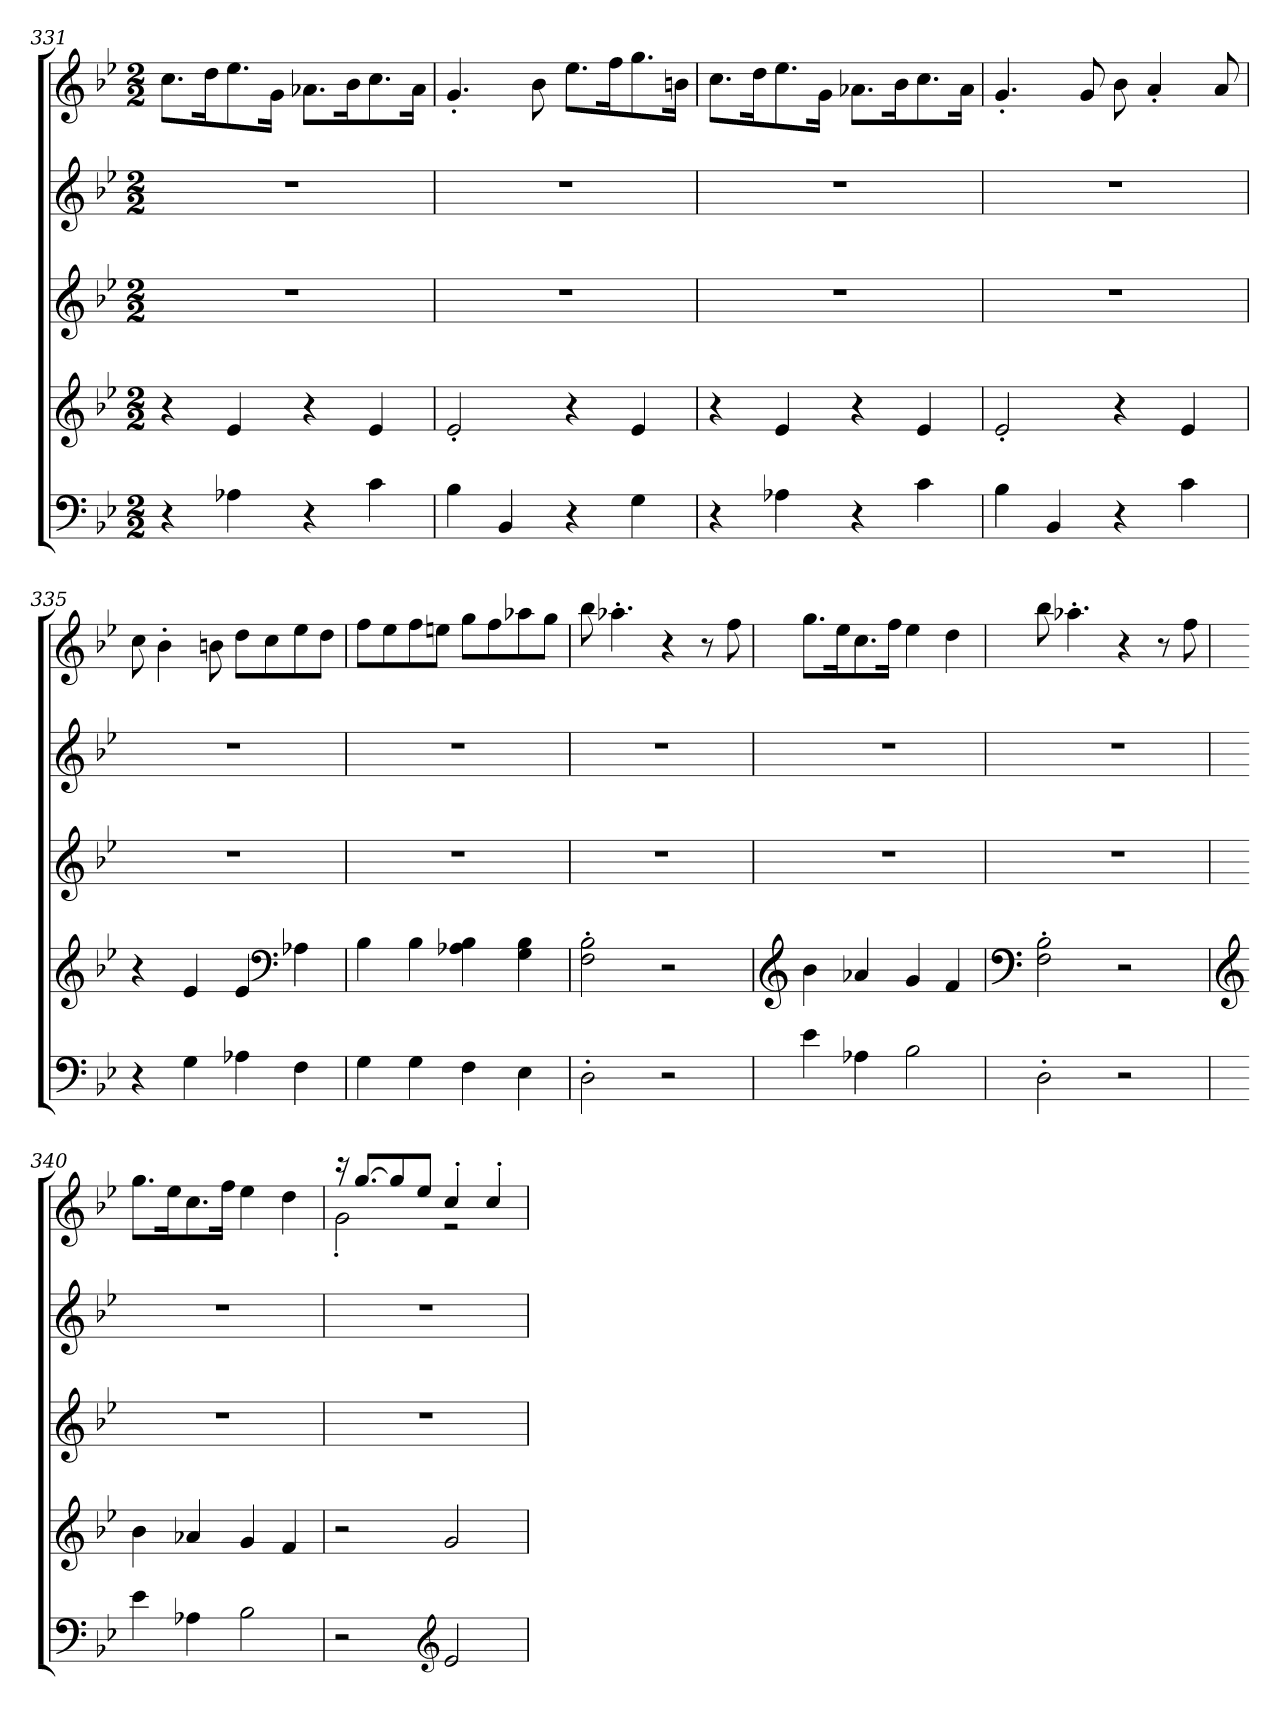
**kern	**kern	**kern	**kern	**kern
*part5	*part4	*part3	*part2	*part1
*staff5	*staff4	*staff3	*staff2	*staff1
!!LO:PB:g=z
*clefF4	*clefG2	*clefG2	*clefG2	*clefG2
*k[b-e-]	*k[b-e-]	*k[b-e-]	*k[b-e-]	*k[b-e-]
*M2/2	*M2/2	*M2/2	*M2/2	*M2/2
=331	=331	=331	=331	=331
4r	4r	1r	1r	8.cc\L
.	.	.	.	16dd\K
4A-X\	4e-/	.	.	8.ee-\
.	.	.	.	16g\Jk
4r	4r	.	.	8.a-X\L
.	.	.	.	16b-\K
4c\	4e-/	.	.	8.cc\
.	.	.	.	16a-\Jk
=332	=332	=332	=332	=332
4B-\	2e-'/	1r	1r	4.g'/
4BB-/	.	.	.	.
.	.	.	.	8b-\
4r	4r	.	.	8.ee-\L
.	.	.	.	16ff\K
4G\	4e-/	.	.	8.gg\
.	.	.	.	16bn\Jk
=333	=333	=333	=333	=333
4r	4r	1r	1r	8.cc\L
.	.	.	.	16dd\K
4A-X\	4e-/	.	.	8.ee-\
.	.	.	.	16g\Jk
4r	4r	.	.	8.a-X\L
.	.	.	.	16b-\K
4c\	4e-/	.	.	8.cc\
.	.	.	.	16a-\Jk
=334	=334	=334	=334	=334
4B-\	2e-'/	1r	1r	4.g'/
4BB-/	.	.	.	.
*	*	*	*	*MM169
.	.	.	.	8g/
4r	4r	.	.	8b-\
.	.	.	.	4a'/
4c\	4e-/	.	.	.
.	.	.	.	8a/
!!LO:LB:g=z
=335	=335	=335	=335	=335
4r	4r	1r	1r	8cc\
.	.	.	.	4b-'\
4G\	4e-/	.	.	.
.	.	.	.	8bn\
4A-X\	4e-/	.	.	8dd\L
.	.	.	.	8cc\
*	*clefF4	*	*	*
4F\	4A-X\	.	.	8ee-\
.	.	.	.	8dd\J
=336	=336	=336	=336	=336
4G\	4B-\	1r	1r	8ff\L
.	.	.	.	8ee-\
4G\	4B-\	.	.	8ff\
.	.	.	.	8een\J
4F\	4A-X\ 4B-\	.	.	8gg\L
.	.	.	.	8ff\
4E-\	4G\ 4B-\	.	.	8aa-X\
.	.	.	.	8gg\J
=337	=337	=337	=337	=337
2D'\	2F\' 2B-\'	1r	1r	8bb-\
.	.	.	.	4.aa-X'\
2r	2r	.	.	4r
.	.	.	.	8r
*	*	*	*	*MM169
.	.	.	.	8ff\
=338	=338	=338	=338	=338
*	*clefG2	*	*	*
4e-\	4b-\	1r	1r	8.gg\L
.	.	.	.	16ee-\K
4A-X\	4a-X/	.	.	8.cc\
.	.	.	.	16ff\Jk
2B-\	4g/	.	.	4ee-\
.	4f/	.	.	4dd\
!!LO:PB:g=z
=339	=339	=339	=339	=339
*	*clefF4	*	*	*
2D'\	2F\' 2B-\'	1r	1r	8bb-\
.	.	.	.	4.aa-X'\
2r	2r	.	.	4r
.	.	.	.	8r
*	*	*	*	*MM169
.	.	.	.	8ff\
=340	=340	=340	=340	=340
*	*clefG2	*	*	*
4e-\	4b-\	1r	1r	8.gg\L
.	.	.	.	16ee-\K
4A-X\	4a-X/	.	.	8.cc\
.	.	.	.	16ff\Jk
2B-\	4g/	.	.	4ee-\
.	4f/	.	.	4dd\
=341	=341	=341	=341	=341
*	*	*	*	*MM169
*	*	*	*	*^
2r	2r	1r	1r	16r	2g'\
.	.	.	.	[8.gg/L	.
.	.	.	.	8gg/]	.
.	.	.	.	8ee-/J	.
*clefG2	*	*	*	*	*
2e-/	2g/	.	.	4cc'/	2r
.	.	.	.	4cc'/	.
*	*	*	*	*v	*v
=	=	=	=	=
*-	*-	*-	*-	*-
